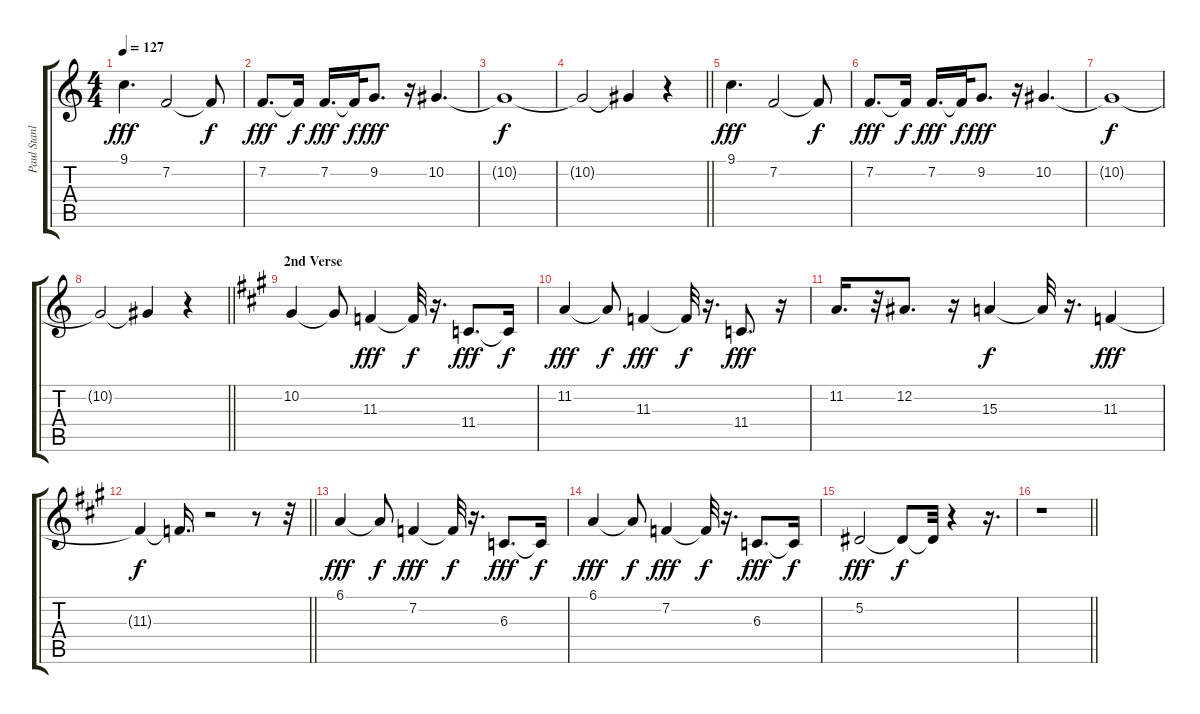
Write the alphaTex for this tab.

\track ("Paul Stanley (Vocals)" "Paul Stanl") {instrument lead2sawtooth}
\staff {score tabs}
\tuning (Eb4 Bb3 Gb3 Db3 Ab2 Eb2) {hide}
\ts (4 4)
\tempo 127
\clef g2
\ks c
9.1.4{d dy fff} 7.2.2 7.2{t}.8{dy f} |
7.2.8{d dy fff} 7.2{t}.16{dy f} 7.2.16{d dy fff} 7.2{t}.32{dy f} 9.2.8{d dy fff} r.16 10.2.4{d} |
10.2{t}.1{dy f} |
\barLineRight lightlight
10.2{t}.2 10.2{t}.4 r.4 |
9.1.4{d dy fff} 7.2.2 7.2{t}.8{dy f} |
7.2.8{d dy fff} 7.2{t}.16{dy f} 7.2.16{d dy fff} 7.2{t}.32{dy f} 9.2.8{d dy fff} r.16 10.2.4{d} |
10.2{t}.1{dy f} |
\barLineRight lightlight
10.2{t}.2 10.2{t}.4 r.4 |
\section ("" "2nd Verse")
\ks a
10.2.4 10.2{t}.8 11.3.4{dy fff} 11.3{t}.32{dy f} r.16{d} 11.4.8{d dy fff} 11.4{t}.16{dy f} |
11.2.4{dy fff} 11.2{t}.8{dy f} 11.3.4{dy fff} 11.3{t}.32{dy f} r.16{d} 11.4.8{d dy fff} r.16 |
11.2.16{d} r.32 12.2.8{d} r.16 15.3.4{dy f} 15.3{t}.32 r.16{d} 11.3.4{dy fff} |
\barLineRight lightlight
11.3{t}.4{dy f} 11.3{t}.16{d} r.2 r.8 r.32 |
6.1.4{dy fff} 6.1{t}.8{dy f} 7.2.4{dy fff} 7.2{t}.32{dy f} r.16{d} 6.3.8{d dy fff} 6.3{t}.16{dy f} |
6.1.4{dy fff} 6.1{t}.8{dy f} 7.2.4{dy fff} 7.2{t}.32{dy f} r.16{d} 6.3.8{d dy fff} 6.3{t}.16{dy f} |
5.2.2{dy fff} 5.2{t}.8{dy f} 5.2{t}.32 r.4 r.16{d} |
\barLineRight lightlight
r.1
